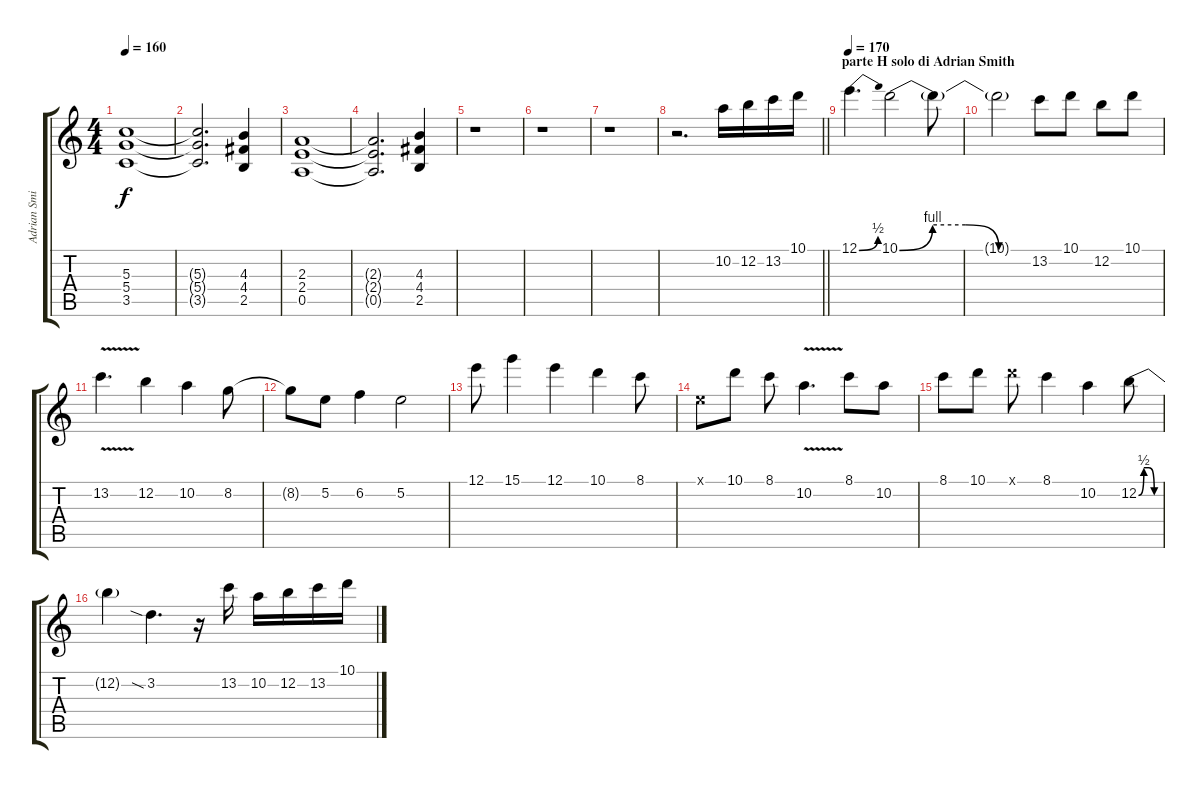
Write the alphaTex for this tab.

\track ("Adrian Smith" "Adrian Smi") {instrument distortionguitar}
\staff {score tabs}
\tuning (E4 B3 G3 D3 A2 E2) {hide}
\ts (4 4)
\tempo 160
\clef g2
\ks c
(5.3 5.4 3.5).1{dy f} |
(5.3{t} 5.4{t} 3.5{t}).2{d} (4.3 4.4 2.5).4 |
(2.3 2.4 0.5).1 |
(2.3{t} 2.4{t} 0.5{t}).2{d} (4.3 4.4 2.5).4 |
r.1 |
r.1 |
r.1 |
\barLineRight lightlight
r.2{d} 10.2.16 12.2.16 13.2.16 10.1.16 |
\section ("" "parte H solo di Adrian Smith")
\tempo 170
12.1{be (bend 0 0 60 2)}.4{d} 10.1{be (custom 0 0 15 4 30 4 45 0 60 0)}.2 10.1{t}.8 |
10.1{t}.2 13.2.8 10.1.8 12.2.8 10.1.8 |
13.2{v}.4{d} 12.2.4 10.2.4 8.2.8 |
8.2{t}.8 5.2.8 6.2.4 5.2.2 |
12.1.8 15.1.4 12.1.4 10.1.4 8.1.8 |
0.1{x}.8 10.1.8 8.1.8 10.2{v}.4{d} 8.1.8 10.2.8 |
8.1.8 10.1.8 10.1{x}.8 8.1.4 10.2.4 12.2{be (custom 0 0 15 2 30 2 45 0 60 0)}.8 |
12.2{t}.4 3.2{sia}.4{d} r.16 13.2.16 10.2.16 12.2.16 13.2.16 10.1.16
